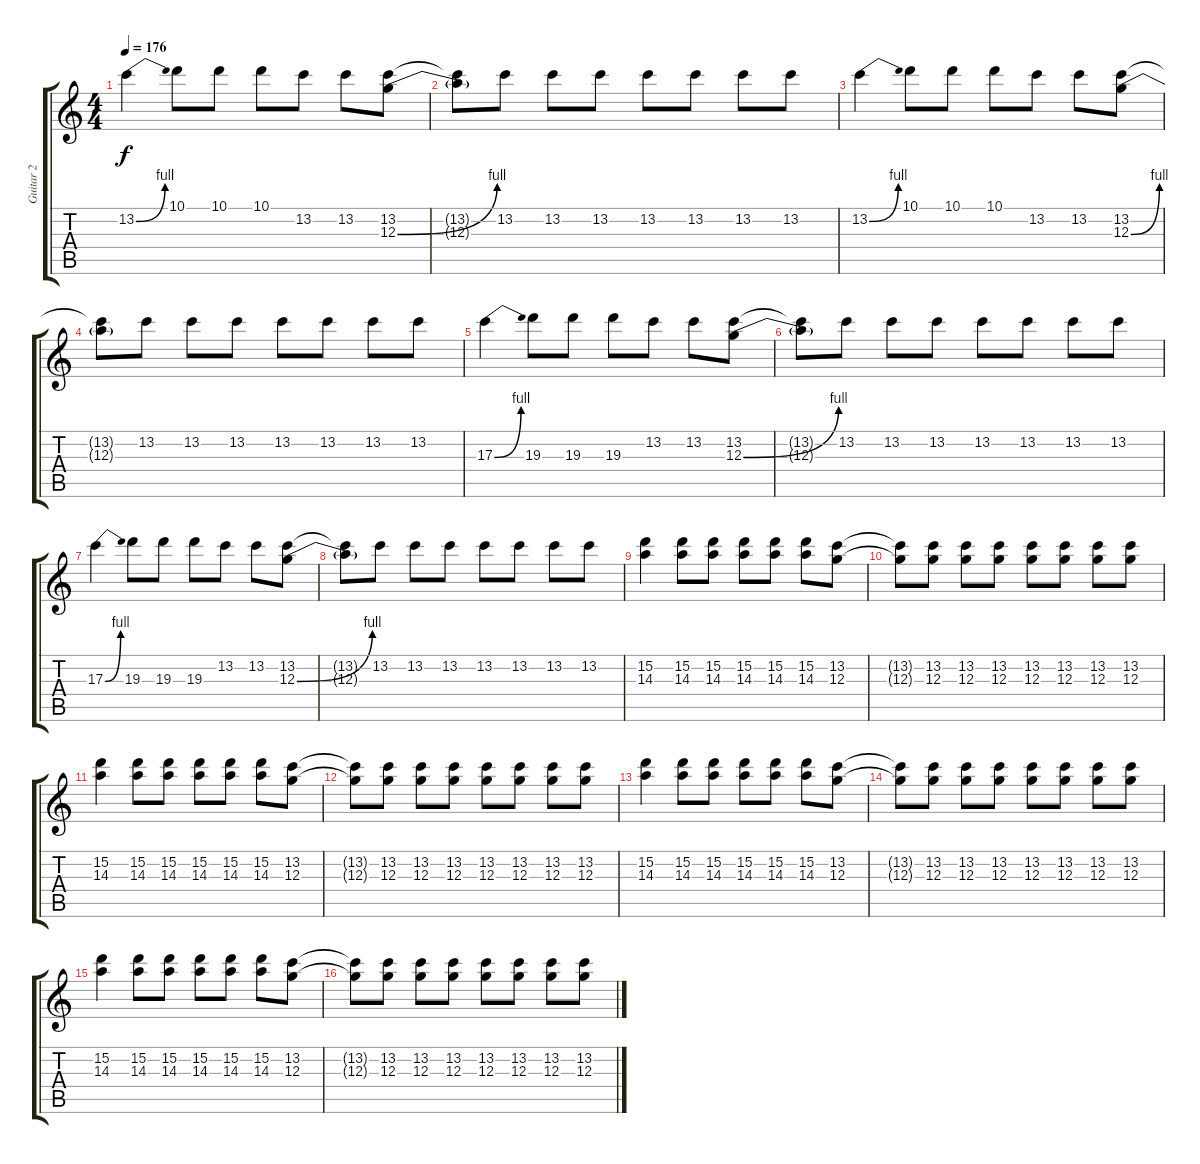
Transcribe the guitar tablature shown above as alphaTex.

\track ("Guitar 2" "Guitar 2") {instrument overdrivenguitar}
\staff {score tabs}
\tuning (E4 B3 G3 D3 A2 E2) {hide}
\ts (4 4)
\tempo 176
\clef g2
\ks c
13.2{be (bend 0 0 60 4)}.4{dy f} 10.1.8 10.1.8 10.1.8 13.2.8 13.2.8 (13.2 12.3{be (bend 0 0 60 4)}).8 |
(13.2{t} 12.3{t}).8 13.2.8 13.2.8 13.2.8 13.2.8 13.2.8 13.2.8 13.2.8 |
13.2{be (bend 0 0 60 4)}.4 10.1.8 10.1.8 10.1.8 13.2.8 13.2.8 (13.2 12.3{be (bend 0 0 60 4)}).8 |
(13.2{t} 12.3{t}).8 13.2.8 13.2.8 13.2.8 13.2.8 13.2.8 13.2.8 13.2.8 |
17.3{be (bend 0 0 60 4)}.4 19.3.8 19.3.8 19.3.8 13.2.8 13.2.8 (13.2 12.3{be (bend 0 0 60 4)}).8 |
(13.2{t} 12.3{t}).8 13.2.8 13.2.8 13.2.8 13.2.8 13.2.8 13.2.8 13.2.8 |
17.3{be (bend 0 0 60 4)}.4 19.3.8 19.3.8 19.3.8 13.2.8 13.2.8 (13.2 12.3{be (bend 0 0 60 4)}).8 |
(13.2{t} 12.3{t}).8 13.2.8 13.2.8 13.2.8 13.2.8 13.2.8 13.2.8 13.2.8 |
(15.2 14.3).4 (15.2 14.3).8 (15.2 14.3).8 (15.2 14.3).8 (15.2 14.3).8 (15.2 14.3).8 (13.2 12.3).8 |
(13.2{t} 12.3{t}).8 (13.2 12.3).8 (13.2 12.3).8 (13.2 12.3).8 (13.2 12.3).8 (13.2 12.3).8 (13.2 12.3).8 (13.2 12.3).8 |
(15.2 14.3).4 (15.2 14.3).8 (15.2 14.3).8 (15.2 14.3).8 (15.2 14.3).8 (15.2 14.3).8 (13.2 12.3).8 |
(13.2{t} 12.3{t}).8 (13.2 12.3).8 (13.2 12.3).8 (13.2 12.3).8 (13.2 12.3).8 (13.2 12.3).8 (13.2 12.3).8 (13.2 12.3).8 |
(15.2 14.3).4 (15.2 14.3).8 (15.2 14.3).8 (15.2 14.3).8 (15.2 14.3).8 (15.2 14.3).8 (13.2 12.3).8 |
(13.2{t} 12.3{t}).8 (13.2 12.3).8 (13.2 12.3).8 (13.2 12.3).8 (13.2 12.3).8 (13.2 12.3).8 (13.2 12.3).8 (13.2 12.3).8 |
(15.2 14.3).4 (15.2 14.3).8 (15.2 14.3).8 (15.2 14.3).8 (15.2 14.3).8 (15.2 14.3).8 (13.2 12.3).8 |
(13.2{t} 12.3{t}).8 (13.2 12.3).8 (13.2 12.3).8 (13.2 12.3).8 (13.2 12.3).8 (13.2 12.3).8 (13.2 12.3).8 (13.2 12.3).8
